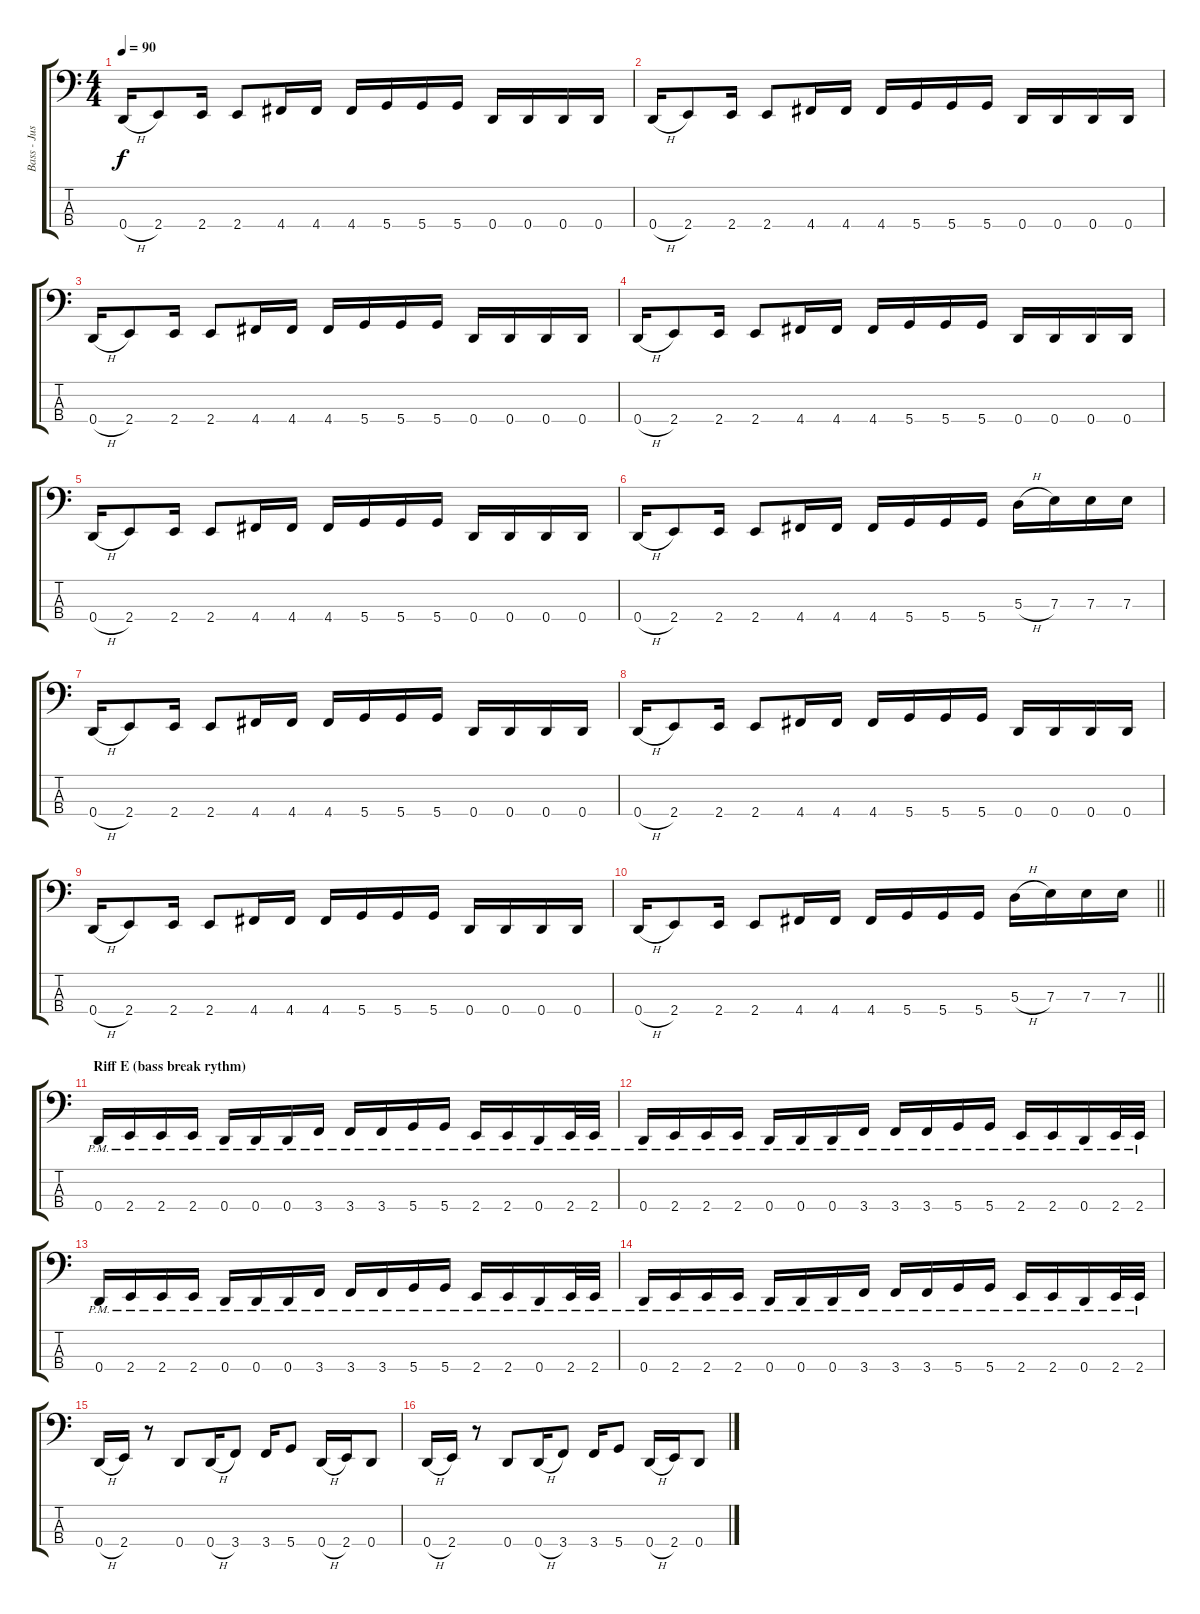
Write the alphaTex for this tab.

\track ("Bass - Justin Chancellor " "Bass - Jus") {instrument electricbassfinger}
\staff {score tabs}
\tuning (G2 D2 A1 D1) {hide}
\ts (4 4)
\tempo 90
\clef f4
\ks c
0.4{h}.16{dy f} 2.4.8 2.4.16 2.4.8 4.4.16 4.4.16 4.4.16 5.4.16 5.4.16 5.4.16 0.4.16 0.4.16 0.4.16 0.4.16 |
0.4{h}.16 2.4.8 2.4.16 2.4.8 4.4.16 4.4.16 4.4.16 5.4.16 5.4.16 5.4.16 0.4.16 0.4.16 0.4.16 0.4.16 |
0.4{h}.16 2.4.8 2.4.16 2.4.8 4.4.16 4.4.16 4.4.16 5.4.16 5.4.16 5.4.16 0.4.16 0.4.16 0.4.16 0.4.16 |
0.4{h}.16 2.4.8 2.4.16 2.4.8 4.4.16 4.4.16 4.4.16 5.4.16 5.4.16 5.4.16 0.4.16 0.4.16 0.4.16 0.4.16 |
0.4{h}.16 2.4.8 2.4.16 2.4.8 4.4.16 4.4.16 4.4.16 5.4.16 5.4.16 5.4.16 0.4.16 0.4.16 0.4.16 0.4.16 |
0.4{h}.16 2.4.8 2.4.16 2.4.8 4.4.16 4.4.16 4.4.16 5.4.16 5.4.16 5.4.16 5.3{h}.16 7.3.16 7.3.16 7.3.16 |
0.4{h}.16 2.4.8 2.4.16 2.4.8 4.4.16 4.4.16 4.4.16 5.4.16 5.4.16 5.4.16 0.4.16 0.4.16 0.4.16 0.4.16 |
0.4{h}.16 2.4.8 2.4.16 2.4.8 4.4.16 4.4.16 4.4.16 5.4.16 5.4.16 5.4.16 0.4.16 0.4.16 0.4.16 0.4.16 |
0.4{h}.16 2.4.8 2.4.16 2.4.8 4.4.16 4.4.16 4.4.16 5.4.16 5.4.16 5.4.16 0.4.16 0.4.16 0.4.16 0.4.16 |
\barLineRight lightlight
0.4{h}.16 2.4.8 2.4.16 2.4.8 4.4.16 4.4.16 4.4.16 5.4.16 5.4.16 5.4.16 5.3{h}.16 7.3.16 7.3.16 7.3.16 |
\section ("" "Riff E (bass break rythm)")
0.4{pm}.16 2.4{pm}.16 2.4{pm}.16 2.4{pm}.16 0.4{pm}.16 0.4{pm}.16 0.4{pm}.16 3.4{pm}.16 3.4{pm}.16 3.4{pm}.16 5.4{pm}.16 5.4{pm}.16 2.4{pm}.16 2.4{pm}.16 0.4{pm}.16 2.4{pm}.32 2.4{pm}.32 |
0.4{pm}.16 2.4{pm}.16 2.4{pm}.16 2.4{pm}.16 0.4{pm}.16 0.4{pm}.16 0.4{pm}.16 3.4{pm}.16 3.4{pm}.16 3.4{pm}.16 5.4{pm}.16 5.4{pm}.16 2.4{pm}.16 2.4{pm}.16 0.4{pm}.16 2.4{pm}.32 2.4{pm}.32 |
0.4{pm}.16 2.4{pm}.16 2.4{pm}.16 2.4{pm}.16 0.4{pm}.16 0.4{pm}.16 0.4{pm}.16 3.4{pm}.16 3.4{pm}.16 3.4{pm}.16 5.4{pm}.16 5.4{pm}.16 2.4{pm}.16 2.4{pm}.16 0.4{pm}.16 2.4{pm}.32 2.4{pm}.32 |
0.4{pm}.16 2.4{pm}.16 2.4{pm}.16 2.4{pm}.16 0.4{pm}.16 0.4{pm}.16 0.4{pm}.16 3.4{pm}.16 3.4{pm}.16 3.4{pm}.16 5.4{pm}.16 5.4{pm}.16 2.4{pm}.16 2.4{pm}.16 0.4{pm}.16 2.4{pm}.32 2.4{pm}.32 |
0.4{h}.16 2.4.16 r.8 0.4.8 0.4{h}.16 3.4.8 3.4.16 5.4.8 0.4{h}.16 2.4.16 0.4.8 |
0.4{h}.16 2.4.16 r.8 0.4.8 0.4{h}.16 3.4.8 3.4.16 5.4.8 0.4{h}.16 2.4.16 0.4.8
